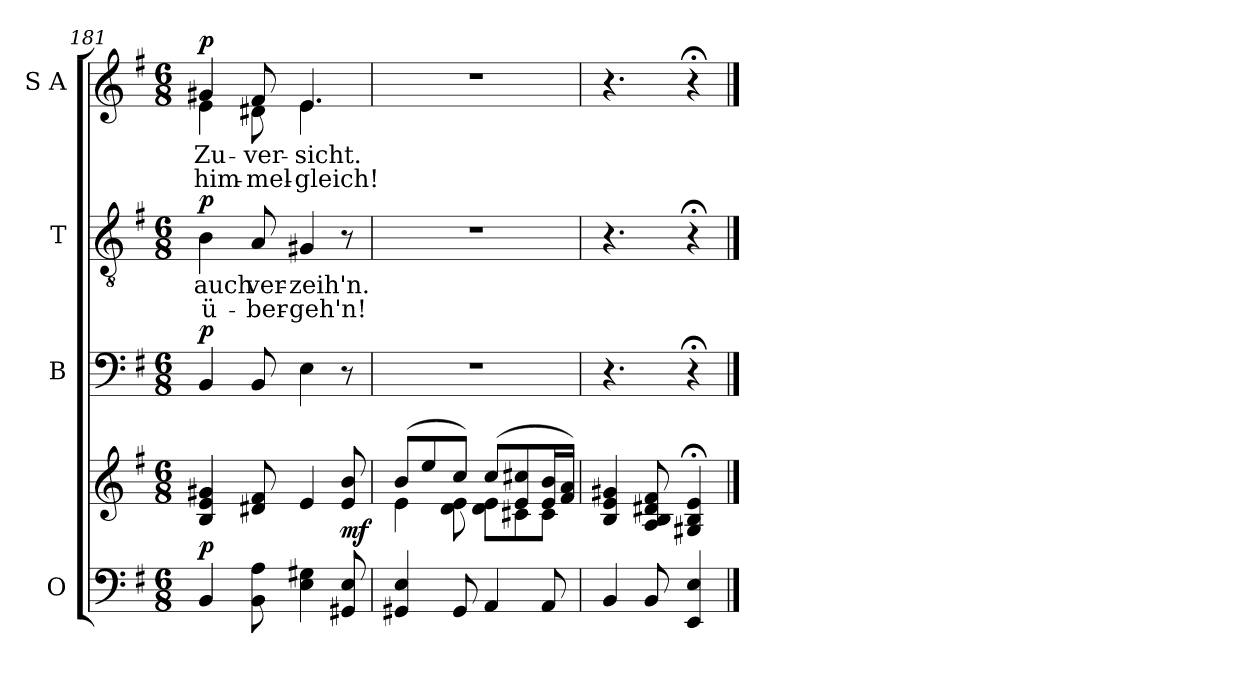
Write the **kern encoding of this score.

**kern	**kern	**dynam	**kern	**dynam	**kern	**text	**text	**dynam	**kern	**text	**text	**dynam
*part4	*part4	*part4	*part3	*part3	*part2	*part2	*part2	*part2	*part1	*part1	*part1	*part1
*staff5	*staff4	*staff4/5	*staff3	*staff3	*staff2	*staff2	*staff2	*staff2	*staff1	*staff1	*staff1	*staff1
*I"O	*	*	*I"B	*	*I"T	*	*	*	*I"S A	*	*	*
*clefF4	*clefG2	*	*clefF4	*	*clefGv2	*	*	*	*clefG2	*	*	*
*k[f#]	*k[f#]	*	*k[f#]	*	*k[f#]	*	*	*	*k[f#]	*	*	*
*M6/8	*M6/8	*	*M6/8	*	*M6/8	*	*	*	*M6/8	*	*	*
=181	=181	=181	=181	=181	=181	=181	=181	=181	=181	=181	=181	=181
*	*	*	*	*	*	*	*	*	*^	*	*	*
!	!	!LO:DY:a=2	!	!LO:DY:a	!	!	!	!LO:DY:a	!	!	!	!	!LO:DY:a
4BB/	4B/ 4e/ 4g#X/	p	4BB/	p	4B\	auch	-ü-	p	4g#X/	4e\	Zu-	him-	p
8BB\ 8A\	8d#X/ 8f#/	.	8BB/	.	8A/	ver-	-ber-	.	8f#/	8d#X\	-ver-	-mel-	.
4E\ 4G#X\	4e/	.	4E\	.	4G#X/	-zeih'n.	-geh'n!	.	4.e/	4.e\	-sicht.	-gleich!	.
!	!	!LO:DY:a=2	!	!	!	!	!	!	!	!	!	!	!
8GG#X/ 8E/	8e/ 8b/	mf	8r	.	8r	.	.	.	.	.	.	.	.
*	*	*	*	*	*	*	*	*	*v	*v	*	*	*
=182	=182	=182	=182	=182	=182	=182	=182	=182	=182	=182	=182	=182
*	*^	*	*	*	*	*	*	*	*	*	*	*
4GG#X/ 4E/	(8b/L	4e\	.	2.r	.	2.r	.	.	.	2.r	.	.	.
.	8ee/	.	.	.	.	.	.	.	.	.	.	.	.
8GG#/	8cc/J)	8d\ 8e\	.	.	.	.	.	.	.	.	.	.	.
4AA/	(8cc/L	8d\ 8e\L	.	.	.	.	.	.	.	.	.	.	.
.	8e/ 8cc#X/	8c#X\	.	.	.	.	.	.	.	.	.	.	.
8AA/	16e/ 16b/L	8c#\J	.	.	.	.	.	.	.	.	.	.	.
.	16f#/ 16a/JJ)	.	.	.	.	.	.	.	.	.	.	.	.
*	*v	*v	*	*	*	*	*	*	*	*	*	*	*
=183	=183	=183	=183	=183	=183	=183	=183	=183	=183	=183	=183	=183
4BB/	4B/ 4e/ 4g#X/	.	4.r	.	4.r	.	.	.	4.r	.	.	.
8BB/	8A/ 8B/ 8d#X/ 8f#/	.	.	.	.	.	.	.	.	.	.	.
4EE/ 4E/	4G#X/;< 4B/;< 4e/;<	.	4r;<	.	4r;<	.	.	.	4r;<	.	.	.
==	==	==	==	==	==	==	==	==	==	==	==	==
*-	*-	*-	*-	*-	*-	*-	*-	*-	*-	*-	*-	*-
